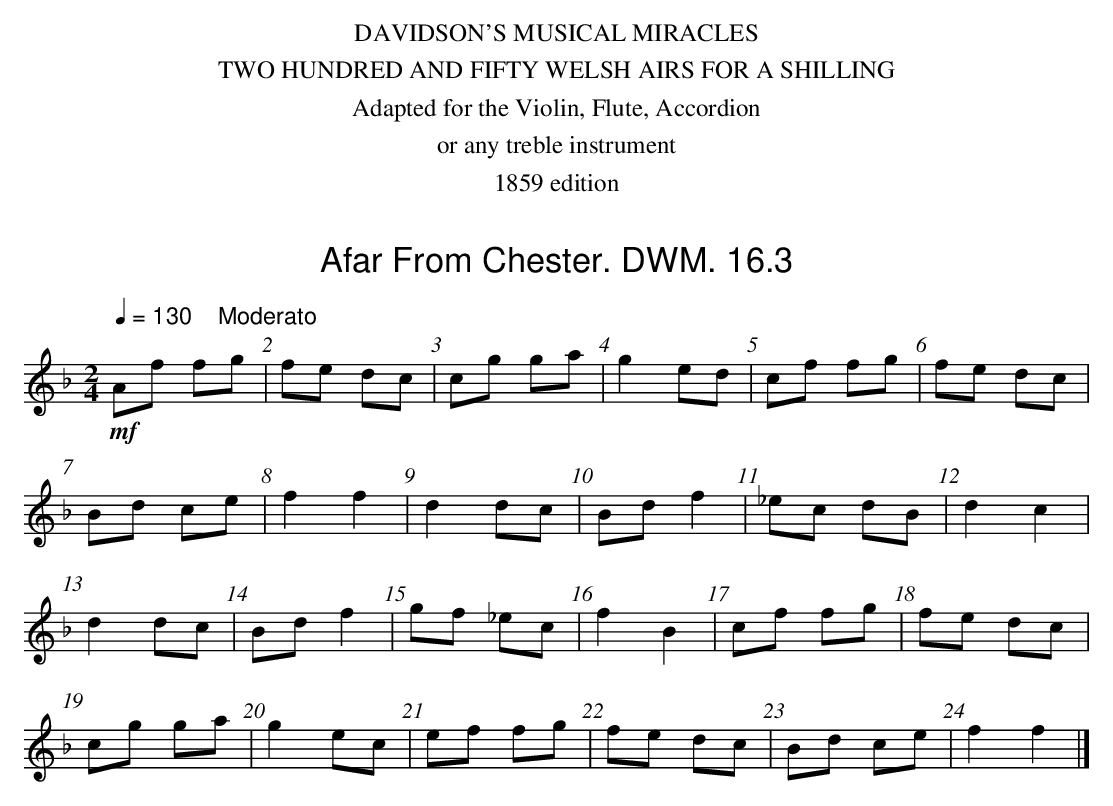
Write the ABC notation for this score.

X:1
T:Afar From Chester. DWM. 16.3
M:2/4
L:1/8
Q:1/4=130 "    Moderato"
K:F
!mf!Af fg|fe dc|cg ga|g2 ed|cf fg|fe dc|
Bd ce|f2f2|d2 dc|Bd f2|_ec dB|d2c2|
d2 dc|Bd f2|gf _ec|f2B2|cf fg|fe dc|
cg ga|g2 ec|ef fg|fe dc|Bd ce|f2f2|]
